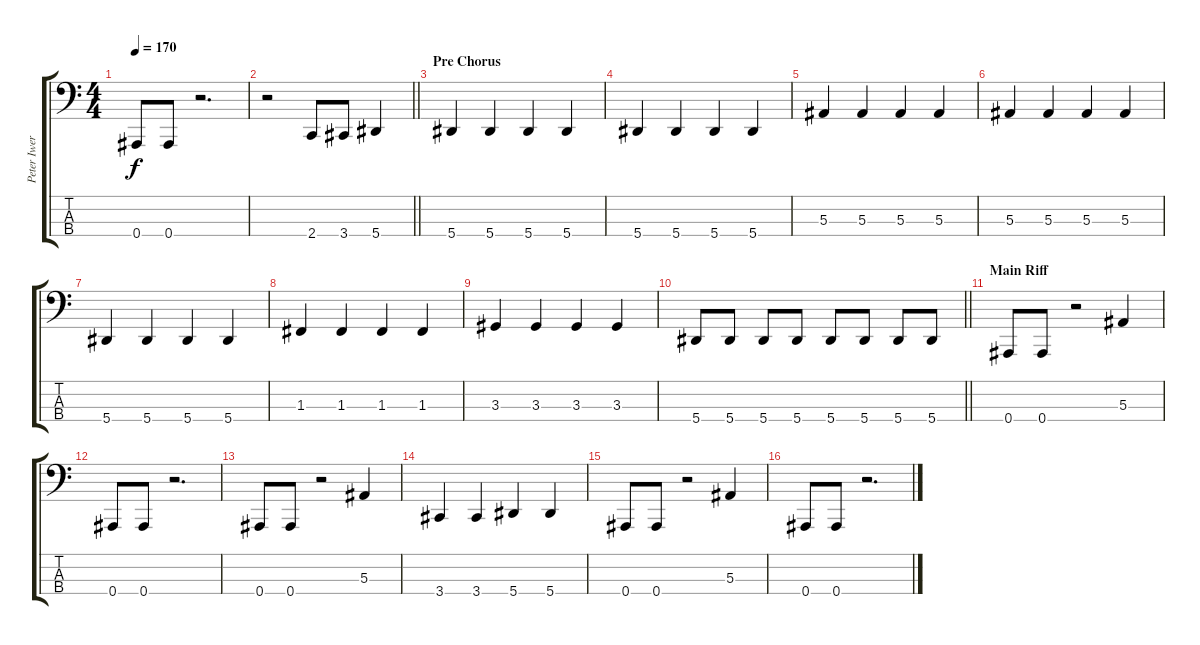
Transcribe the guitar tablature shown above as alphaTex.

\track ("Peter Iwers" "Peter Iwer") {instrument electricbasspick}
\staff {score tabs}
\tuning (Eb2 Bb1 F1 Bb0) {hide}
\ts (4 4)
\tempo 170
\clef f4
\ks c
0.4.8{dy f} 0.4.8 r.2{d} |
\barLineRight lightlight
r.2 2.4.8 3.4.8 5.4.4 |
\section ("" "Pre Chorus")
5.4.4 5.4.4 5.4.4 5.4.4 |
5.4.4 5.4.4 5.4.4 5.4.4 |
5.3.4 5.3.4 5.3.4 5.3.4 |
5.3.4 5.3.4 5.3.4 5.3.4 |
5.4.4 5.4.4 5.4.4 5.4.4 |
1.3.4 1.3.4 1.3.4 1.3.4 |
3.3.4 3.3.4 3.3.4 3.3.4 |
\barLineRight lightlight
5.4.8 5.4.8 5.4.8 5.4.8 5.4.8 5.4.8 5.4.8 5.4.8 |
\section ("" "Main Riff")
0.4.8 0.4.8 r.2 5.3.4 |
0.4.8 0.4.8 r.2{d} |
0.4.8 0.4.8 r.2 5.3.4 |
3.4.4 3.4.4 5.4.4 5.4.4 |
0.4.8 0.4.8 r.2 5.3.4 |
0.4.8 0.4.8 r.2{d}
